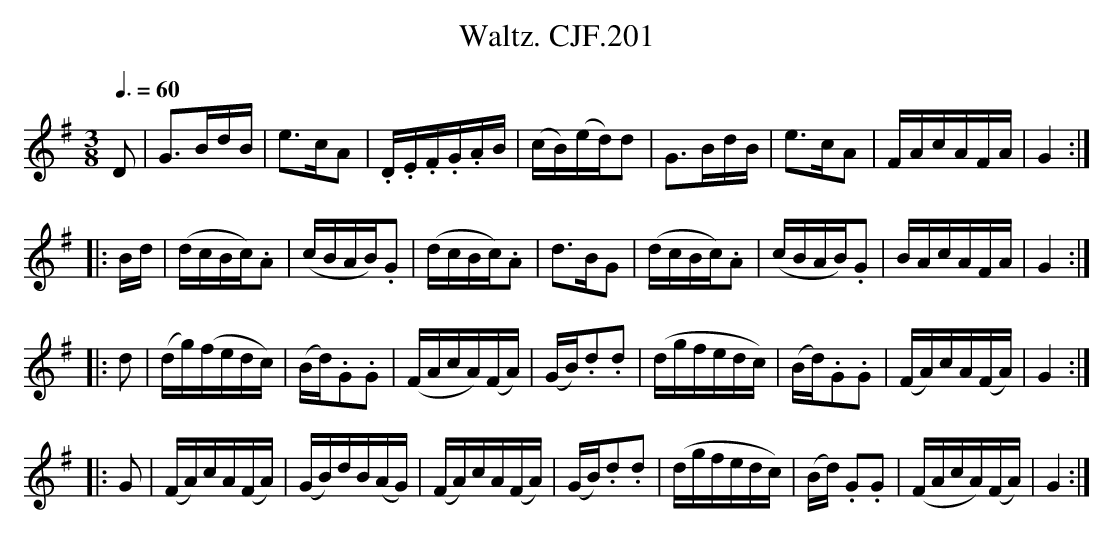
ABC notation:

X:1
T:Waltz. CJF.201
M:3/8
L:1/16
Q:3/8=60
K:G
D2|G3BdB|e3cA2|.D.E.F.G.AB|(cB)(ed)d2|\
G3BdB|e3cA2|FAcAFA|G4:|
|:Bd|(dcBc).A2|(cBAB).G2|(dcBc).A2|d3BG2|\
(dcBc).A2|(cBAB).G2|BAcAFA|G4:|
|:d2|(dg)(fedc)|(Bd).G2.G2|(FAcA)(FA)|(GB).d2.d2|\
(dgfedc)|(Bd).G2.G2|(FA)cA(FA)|G4:|
|:G2|(FA)cA(FA)|(GB)dB(AG)|(FA)cA(FA)|(GB).d2.d2|\
(dgfedc)|(Bd) .G2.G2|(FAcA)(FA)|G4:|
